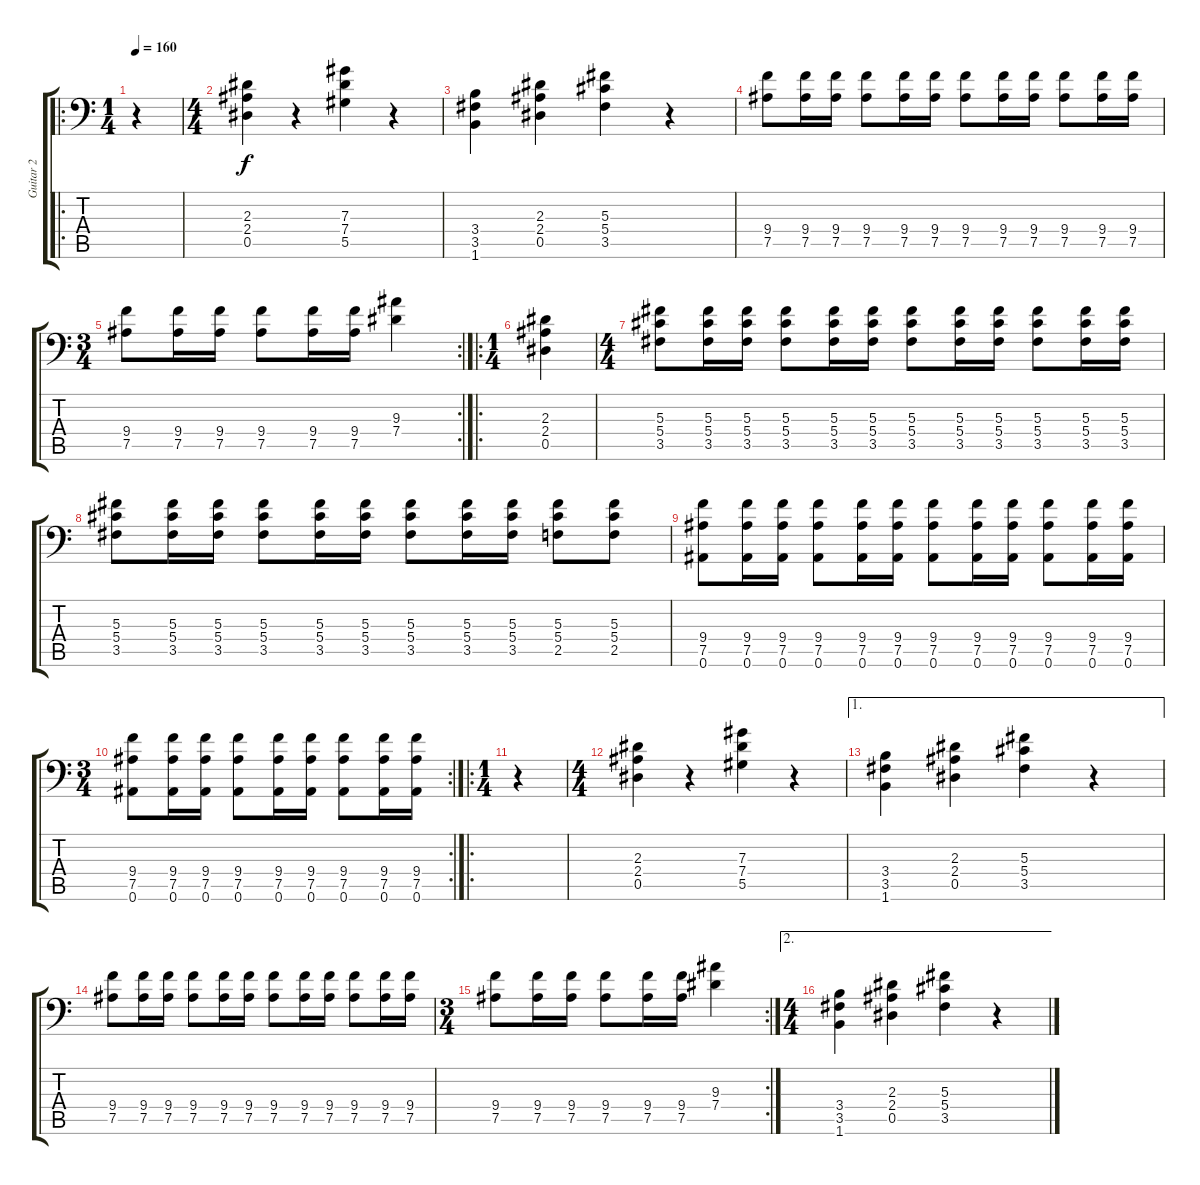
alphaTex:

\track ("Guitar 2" "Guitar 2") {instrument distortionguitar}
\staff {score tabs}
\tuning (Bb3 F3 Db3 Ab2 Eb2 Bb1) {hide}
\ro
\ts (1 4)
\tempo 160
\clef f4
\ks c
r.4{dy f instrument distortionguitar} |
\ts (4 4)
(2.3 2.4 0.5).4 r.4 (7.3 7.4 5.5).4 r.4 |
(3.4 3.5 1.6).4 (2.3 2.4 0.5).4 (5.3 5.4 3.5).4 r.4 |
(9.4 7.5).8 (9.4 7.5).16 (9.4 7.5).16 (9.4 7.5).8 (9.4 7.5).16 (9.4 7.5).16 (9.4 7.5).8 (9.4 7.5).16 (9.4 7.5).16 (9.4 7.5).8 (9.4 7.5).16 (9.4 7.5).16 |
\rc 2
\ts (3 4)
(9.4 7.5).8 (9.4 7.5).16 (9.4 7.5).16 (9.4 7.5).8 (9.4 7.5).16 (9.4 7.5).16 (9.3 7.4).4 |
\ro
\ts (1 4)
(2.3 2.4 0.5).4 |
\ts (4 4)
(5.3 5.4 3.5).8 (5.3 5.4 3.5).16 (5.3 5.4 3.5).16 (5.3 5.4 3.5).8 (5.3 5.4 3.5).16 (5.3 5.4 3.5).16 (5.3 5.4 3.5).8 (5.3 5.4 3.5).16 (5.3 5.4 3.5).16 (5.3 5.4 3.5).8 (5.3 5.4 3.5).16 (5.3 5.4 3.5).16 |
(5.3 5.4 3.5).8 (5.3 5.4 3.5).16 (5.3 5.4 3.5).16 (5.3 5.4 3.5).8 (5.3 5.4 3.5).16 (5.3 5.4 3.5).16 (5.3 5.4 3.5).8 (5.3 5.4 3.5).16 (5.3 5.4 3.5).16 (5.3 5.4 2.5).8 (5.3 5.4 2.5).8 |
(9.4 7.5 0.6).8 (9.4 7.5 0.6).16 (9.4 7.5 0.6).16 (9.4 7.5 0.6).8 (9.4 7.5 0.6).16 (9.4 7.5 0.6).16 (9.4 7.5 0.6).8 (9.4 7.5 0.6).16 (9.4 7.5 0.6).16 (9.4 7.5 0.6).8 (9.4 7.5 0.6).16 (9.4 7.5 0.6).16 |
\rc 2
\ts (3 4)
(9.4 7.5 0.6).8 (9.4 7.5 0.6).16 (9.4 7.5 0.6).16 (9.4 7.5 0.6).8 (9.4 7.5 0.6).16 (9.4 7.5 0.6).16 (9.4 7.5 0.6).8 (9.4 7.5 0.6).16 (9.4 7.5 0.6).16 |
\ro
\ts (1 4)
r.4 |
\ts (4 4)
(2.3 2.4 0.5).4 r.4 (7.3 7.4 5.5).4 r.4 |
\ae 1
(3.4 3.5 1.6).4 (2.3 2.4 0.5).4 (5.3 5.4 3.5).4 r.4 |
(9.4 7.5).8 (9.4 7.5).16 (9.4 7.5).16 (9.4 7.5).8 (9.4 7.5).16 (9.4 7.5).16 (9.4 7.5).8 (9.4 7.5).16 (9.4 7.5).16 (9.4 7.5).8 (9.4 7.5).16 (9.4 7.5).16 |
\rc 2
\ts (3 4)
(9.4 7.5).8 (9.4 7.5).16 (9.4 7.5).16 (9.4 7.5).8 (9.4 7.5).16 (9.4 7.5).16 (9.3 7.4).4 |
\ae 2
\ts (4 4)
(3.4 3.5 1.6).4 (2.3 2.4 0.5).4 (5.3 5.4 3.5).4 r.4
